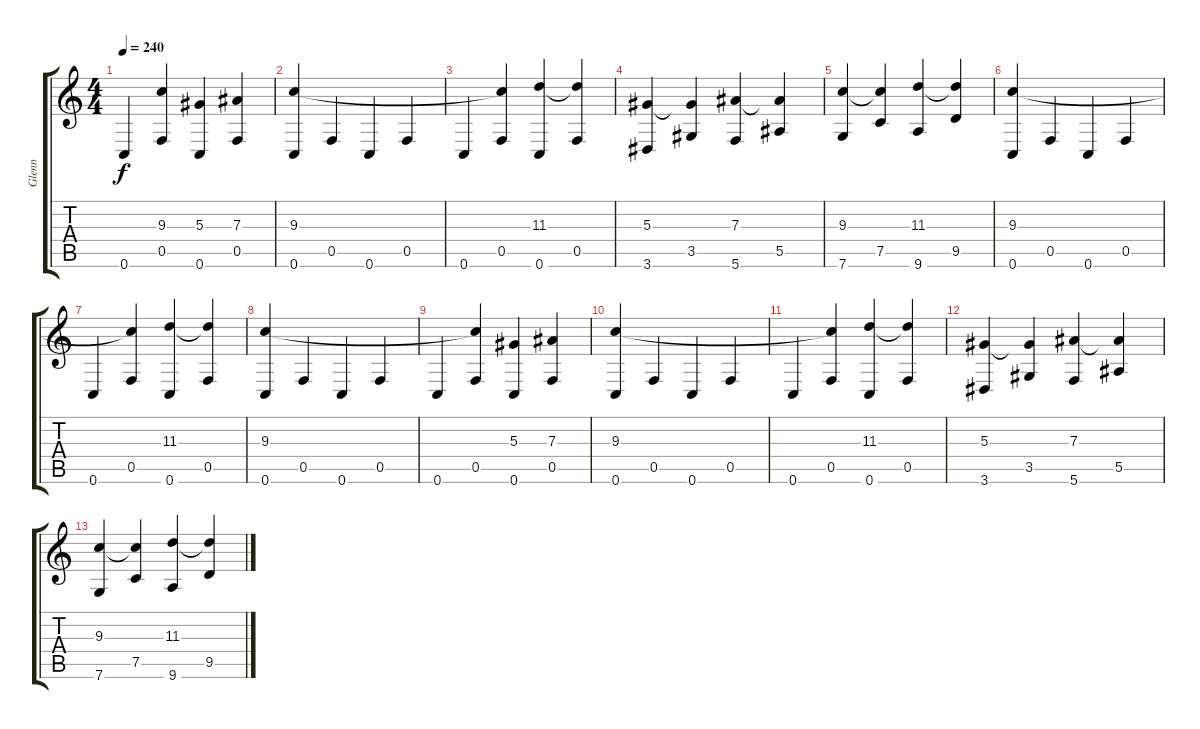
\track ("Glenn" "Glenn") {instrument distortionguitar}
\staff {score tabs}
\tuning (C4 G3 Eb3 Bb2 F2 C2) {hide}
\ts (4 4)
\tempo 240
\clef g2
\ks c
0.6.4{dy f instrument electricguitarclean} (9.3{t} 0.5).4 (5.3 0.6).4 (7.3 0.5).4 |
(9.3 0.6).4{instrument electricguitarclean} 0.5.4 0.6.4 0.5.4 |
0.6.4{instrument electricguitarclean} (9.3{t} 0.5).4 (11.3 0.6).4 (11.3{t} 0.5).4 |
(5.3 3.6).4{instrument electricguitarclean} (5.3{t} 3.5).4 (7.3 5.6).4 (7.3{t} 5.5).4 |
(9.3 7.6).4{instrument electricguitarclean} (9.3{t} 7.5).4 (11.3 9.6).4 (11.3{t} 9.5).4 |
(9.3 0.6).4{instrument electricguitarclean} 0.5.4 0.6.4 0.5.4 |
0.6.4{instrument electricguitarclean} (9.3{t} 0.5).4 (11.3 0.6).4 (11.3{t} 0.5).4 |
(9.3 0.6).4{instrument electricguitarclean} 0.5.4 0.6.4 0.5.4 |
0.6.4{instrument electricguitarclean} (9.3{t} 0.5).4 (5.3 0.6).4 (7.3 0.5).4 |
(9.3 0.6).4{instrument electricguitarclean} 0.5.4 0.6.4 0.5.4 |
0.6.4{instrument electricguitarclean} (9.3{t} 0.5).4 (11.3 0.6).4 (11.3{t} 0.5).4 |
(5.3 3.6).4{instrument electricguitarclean} (5.3{t} 3.5).4 (7.3 5.6).4 (7.3{t} 5.5).4 |
(9.3 7.6).4{instrument electricguitarclean} (9.3{t} 7.5).4 (11.3 9.6).4 (11.3{t} 9.5).4
